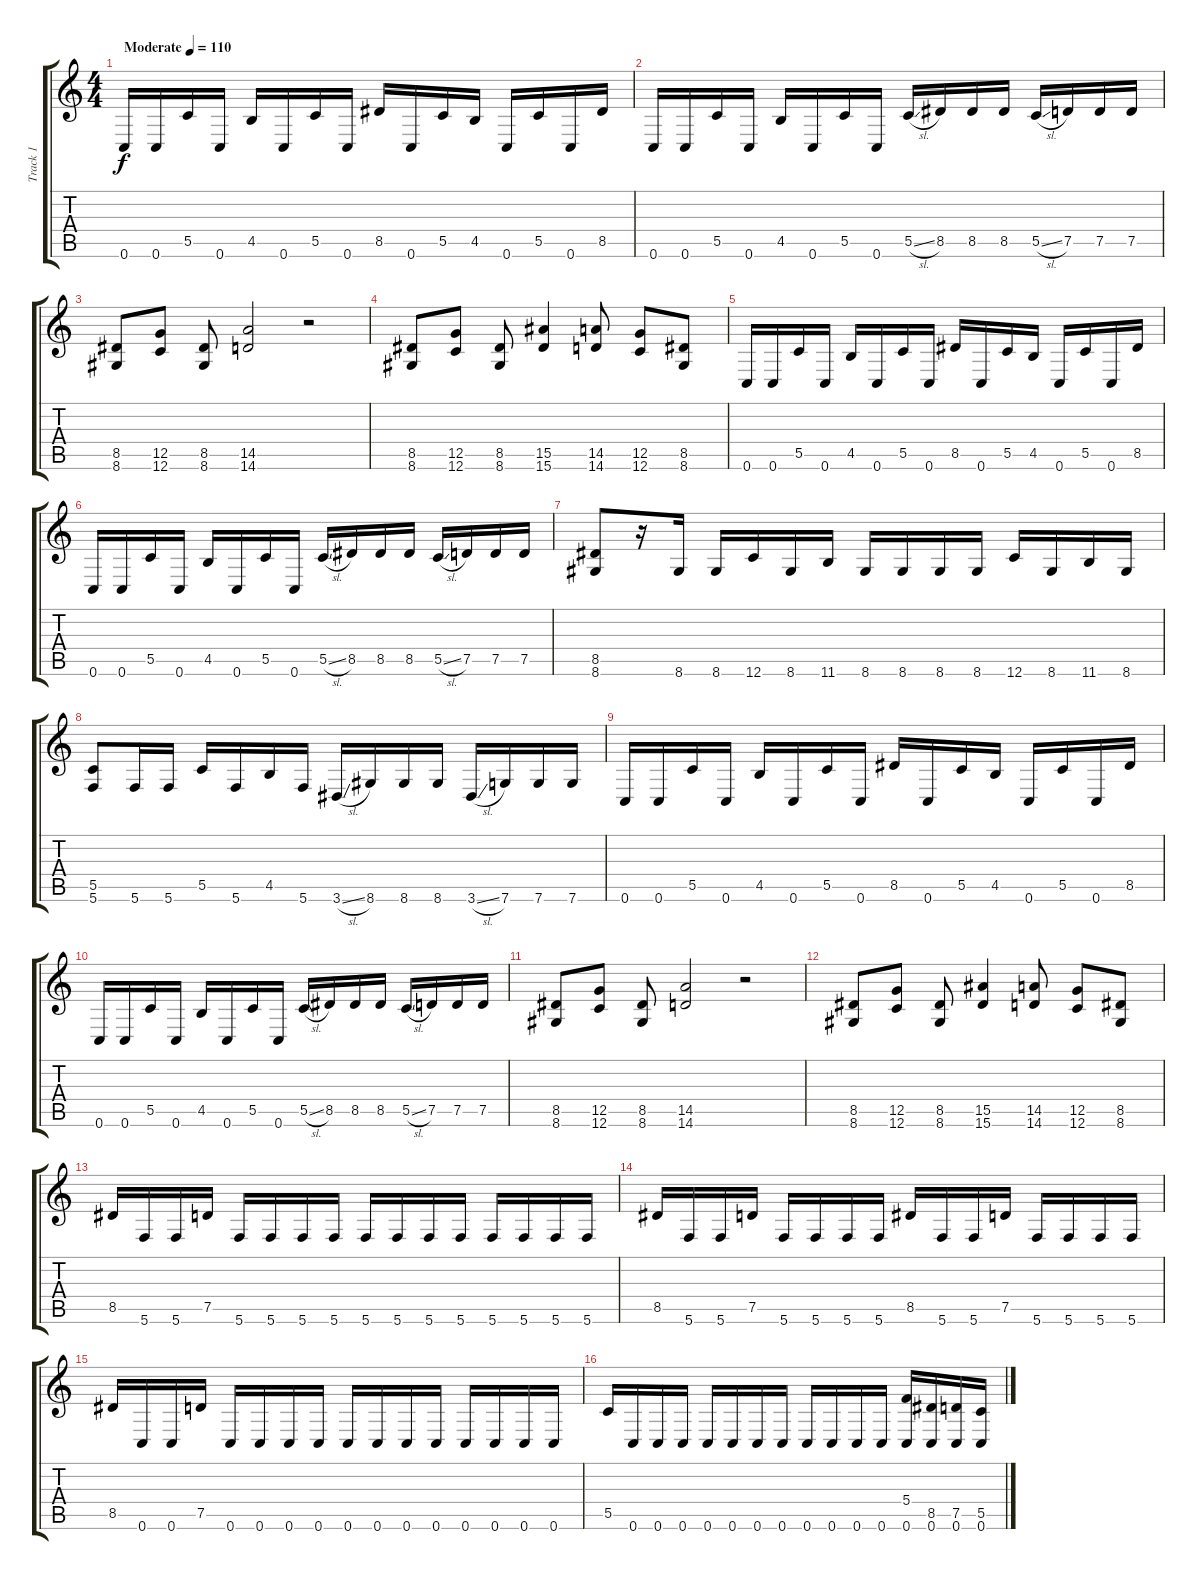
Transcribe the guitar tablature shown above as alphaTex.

\track ("Track 1" "Track 1") {instrument overdrivenguitar}
\staff {score tabs}
\tuning (D4 A3 F3 C3 G2 C2) {hide}
\ts (4 4)
\tempo (110 "Moderate")
\clef g2
\ks c
0.6.16{dy f instrument overdrivenguitar} 0.6.16 5.5.16 0.6.16 4.5.16 0.6.16 5.5.16 0.6.16 8.5.16 0.6.16 5.5.16 4.5.16 0.6.16 5.5.16 0.6.16 8.5.16 |
0.6.16 0.6.16 5.5.16 0.6.16 4.5.16 0.6.16 5.5.16 0.6.16 5.5{sl}.16 8.5.16 8.5.16 8.5.16 5.5{sl}.16 7.5.16 7.5.16 7.5.16 |
(8.5 8.6).8 (12.5 12.6).8 (8.5 8.6).8 (14.5 14.6).2 r.2 |
(8.5 8.6).8 (12.5 12.6).8 (8.5 8.6).8 (15.5 15.6).4 (14.5 14.6).8 (12.5 12.6).8 (8.5 8.6).8 |
0.6.16 0.6.16 5.5.16 0.6.16 4.5.16 0.6.16 5.5.16 0.6.16 8.5.16 0.6.16 5.5.16 4.5.16 0.6.16 5.5.16 0.6.16 8.5.16 |
0.6.16 0.6.16 5.5.16 0.6.16 4.5.16 0.6.16 5.5.16 0.6.16 5.5{sl}.16 8.5.16 8.5.16 8.5.16 5.5{sl}.16 7.5.16 7.5.16 7.5.16 |
(8.5 8.6).8 r.16 8.6.16 8.6.16 12.6.16 8.6.16 11.6.16 8.6.16 8.6.16 8.6.16 8.6.16 12.6.16 8.6.16 11.6.16 8.6.16 |
(5.5 5.6).8 5.6.16 5.6.16 5.5.16 5.6.16 4.5.16 5.6.16 3.6{sl}.16 8.6.16 8.6.16 8.6.16 3.6{sl}.16 7.6.16 7.6.16 7.6.16 |
0.6.16 0.6.16 5.5.16 0.6.16 4.5.16 0.6.16 5.5.16 0.6.16 8.5.16 0.6.16 5.5.16 4.5.16 0.6.16 5.5.16 0.6.16 8.5.16 |
0.6.16 0.6.16 5.5.16 0.6.16 4.5.16 0.6.16 5.5.16 0.6.16 5.5{sl}.16 8.5.16 8.5.16 8.5.16 5.5{sl}.16 7.5.16 7.5.16 7.5.16 |
(8.5 8.6).8 (12.5 12.6).8 (8.5 8.6).8 (14.5 14.6).2 r.2 |
(8.5 8.6).8 (12.5 12.6).8 (8.5 8.6).8 (15.5 15.6).4 (14.5 14.6).8 (12.5 12.6).8 (8.5 8.6).8 |
8.5.16 5.6.16 5.6.16 7.5.16 5.6.16 5.6.16 5.6.16 5.6.16 5.6.16 5.6.16 5.6.16 5.6.16 5.6.16 5.6.16 5.6.16 5.6.16 |
8.5.16 5.6.16 5.6.16 7.5.16 5.6.16 5.6.16 5.6.16 5.6.16 8.5.16 5.6.16 5.6.16 7.5.16 5.6.16 5.6.16 5.6.16 5.6.16 |
8.5.16 0.6.16 0.6.16 7.5.16 0.6.16 0.6.16 0.6.16 0.6.16 0.6.16 0.6.16 0.6.16 0.6.16 0.6.16 0.6.16 0.6.16 0.6.16 |
5.5.16 0.6.16 0.6.16 0.6.16 0.6.16 0.6.16 0.6.16 0.6.16 0.6.16 0.6.16 0.6.16 0.6.16 (5.4 0.6).16 (8.5 0.6).16 (7.5 0.6).16 (5.5 0.6).16
